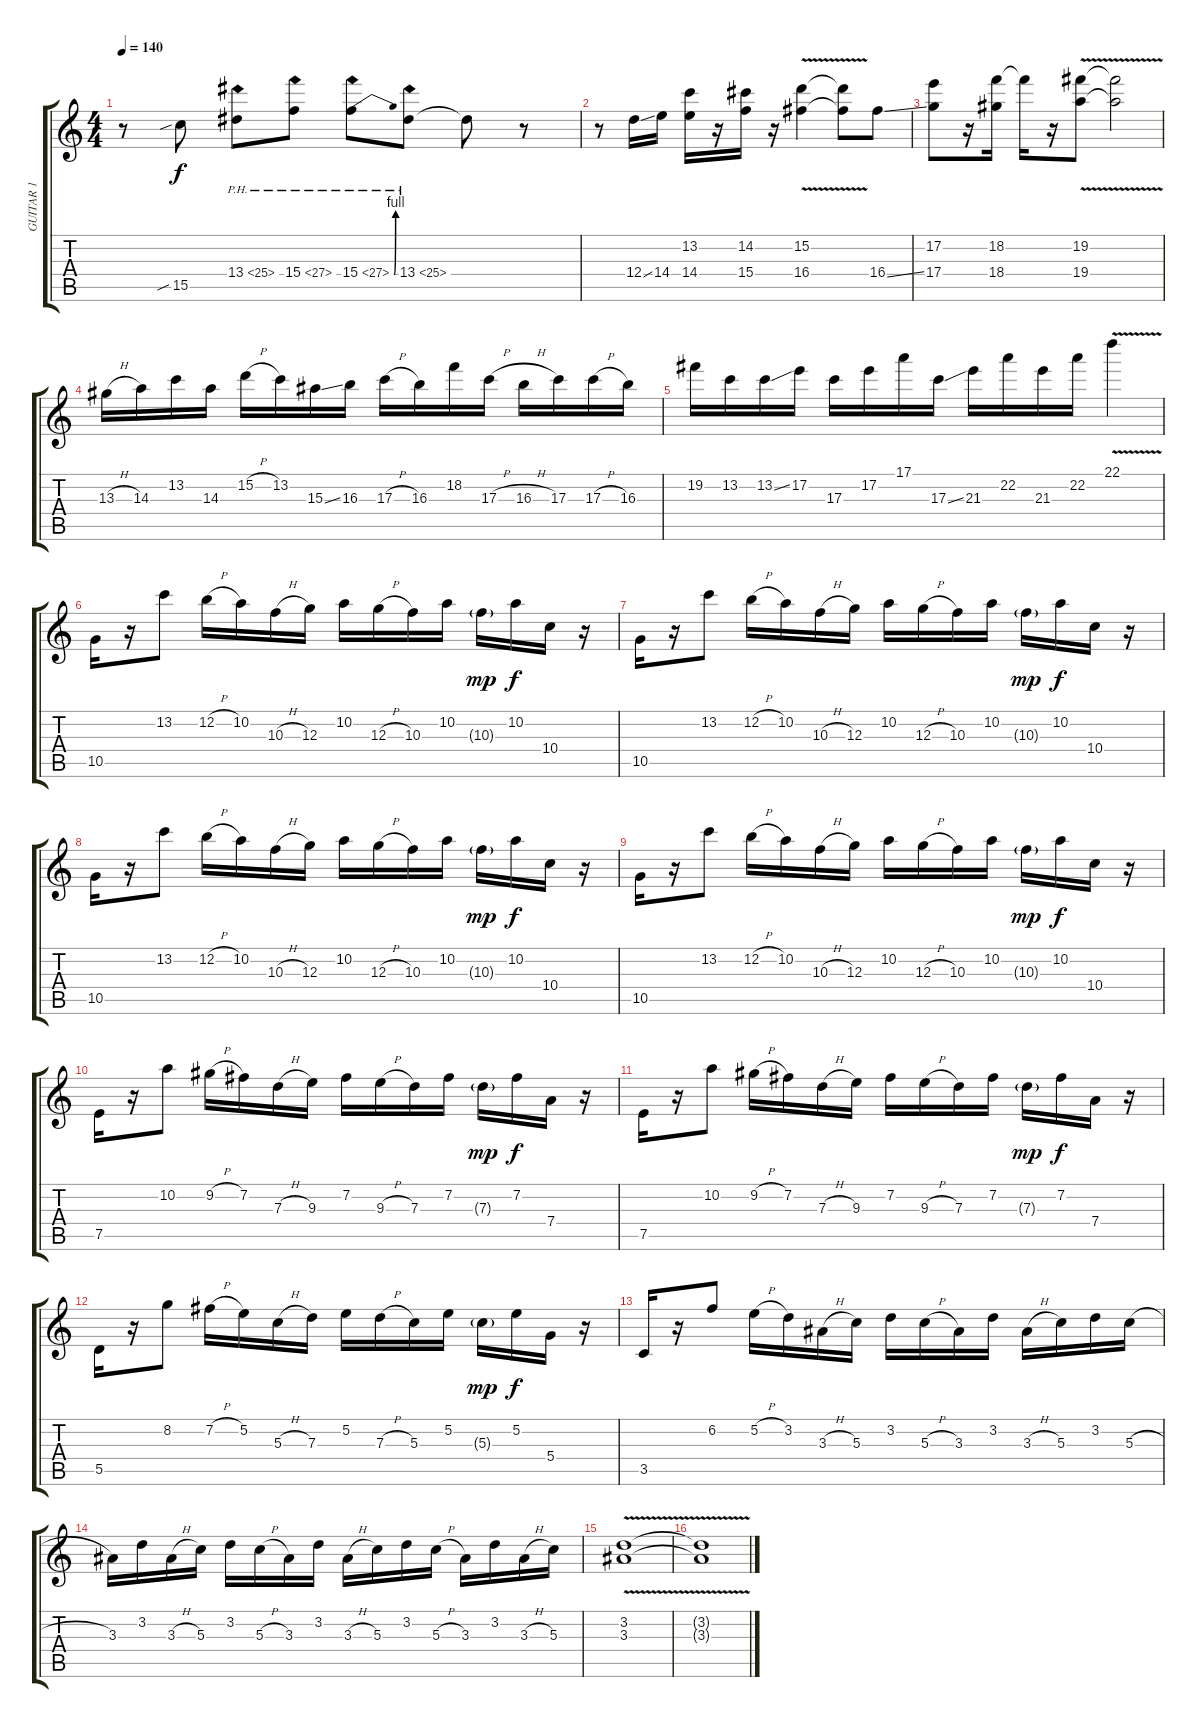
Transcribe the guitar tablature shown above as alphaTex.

\track ("GUITAR 1" "GUITAR 1") {instrument overdrivenguitar}
\staff {score tabs}
\tuning (E4 B3 G3 D3 A2 E2) {hide}
\ts (4 4)
\tempo 140
\clef g2
\ks c
r.8{dy f} 15.5{sib}.8 13.4{ph 12}.8 15.4{ph 12}.8 15.4{be (bend 0 0 60 4) ph 12}.8 13.4{ph 12}.8 13.4{t}.8 r.8 |
r.8 12.4{ss}.16 14.4.16 (13.2 14.4).16 r.16 (14.2 15.4).16 r.16 (15.2{v} 16.4{v}).4 (15.2{t} 16.4{t}).8 16.4{ss}.8 |
(17.2 17.4).8 r.16 (18.2 18.4).16 18.2{t}.16 r.16 (19.2{v} 19.4{v}).8 (19.2{t} 19.4{t}).2 |
13.3{h}.16 14.3.16 13.2.16 14.3.16 15.2{h}.16 13.2.16 15.3{ss}.16 16.3.16 17.3{h}.16 16.3.16 18.2.16 17.3{h}.16 16.3{h}.16 17.3.16 17.3{h}.16 16.3.16 |
19.2.16 13.2.16 13.2{ss}.16 17.2.16 17.3.16 17.2.16 17.1.16 17.3{ss}.16 21.3.16 22.2.16 21.3.16 22.2.16 22.1{v}.4 |
10.5.16 r.16 13.2.8 12.2{h}.16 10.2.16 10.3{h}.16 12.3.16 10.2.16 12.3{h}.16 10.3.16 10.2.16 10.3{g}.16{dy mp} 10.2.16{dy f} 10.4.16 r.16 |
10.5.16 r.16 13.2.8 12.2{h}.16 10.2.16 10.3{h}.16 12.3.16 10.2.16 12.3{h}.16 10.3.16 10.2.16 10.3{g}.16{dy mp} 10.2.16{dy f} 10.4.16 r.16 |
10.5.16 r.16 13.2.8 12.2{h}.16 10.2.16 10.3{h}.16 12.3.16 10.2.16 12.3{h}.16 10.3.16 10.2.16 10.3{g}.16{dy mp} 10.2.16{dy f} 10.4.16 r.16 |
10.5.16 r.16 13.2.8 12.2{h}.16 10.2.16 10.3{h}.16 12.3.16 10.2.16 12.3{h}.16 10.3.16 10.2.16 10.3{g}.16{dy mp} 10.2.16{dy f} 10.4.16 r.16 |
7.5.16 r.16 10.2.8 9.2{h}.16 7.2.16 7.3{h}.16 9.3.16 7.2.16 9.3{h}.16 7.3.16 7.2.16 7.3{g}.16{dy mp} 7.2.16{dy f} 7.4.16 r.16 |
7.5.16 r.16 10.2.8 9.2{h}.16 7.2.16 7.3{h}.16 9.3.16 7.2.16 9.3{h}.16 7.3.16 7.2.16 7.3{g}.16{dy mp} 7.2.16{dy f} 7.4.16 r.16 |
5.5.16 r.16 8.2.8 7.2{h}.16 5.2.16 5.3{h}.16 7.3.16 5.2.16 7.3{h}.16 5.3.16 5.2.16 5.3{g}.16{dy mp} 5.2.16{dy f} 5.4.16 r.16 |
3.5.16 r.16 6.2.8 5.2{h}.16 3.2.16 3.3{h}.16 5.3.16 3.2.16 5.3{h}.16 3.3.16 3.2.16 3.3{h}.16 5.3.16 3.2.16 5.3{h}.16 |
3.3.16 3.2.16 3.3{h}.16 5.3.16 3.2.16 5.3{h}.16 3.3.16 3.2.16 3.3{h}.16 5.3.16 3.2.16 5.3{h}.16 3.3.16 3.2.16 3.3{h}.16 5.3.16 |
(3.2{v} 3.3{v}).1 |
(3.2{t} 3.3{t}).1
